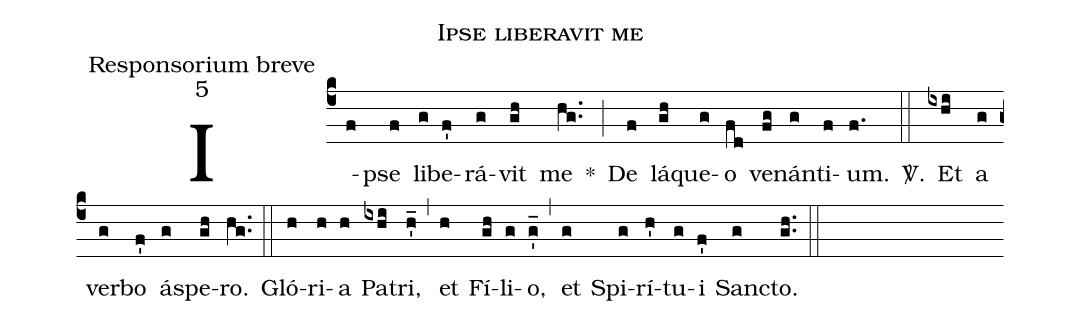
name:Ipse liberavit me;
office-part:Responsorium breve;
mode:5;
%%
(c4) I(f)pse(f) li(g)be(f')rá(g)vit(gh) me(hg..) *(;) De(f) lá(gh)que(g)o(fd) ve(fg)nán(g)ti(f)um.(f.) <sp>V/</sp>.(::) Et(ixhi) a(g) ver(g)bo(f') á(g)spe(gh)ro.(hg..) (::) Gló(h)ri(h)a(h) Pa(ixhi)tri,(h'_) (,) et(h) Fí(gh)li(g)o,(g'_) (,) et(g) Spi(g)rí(h')tu(g)i(f') San(g)cto.(gh..) (::)
